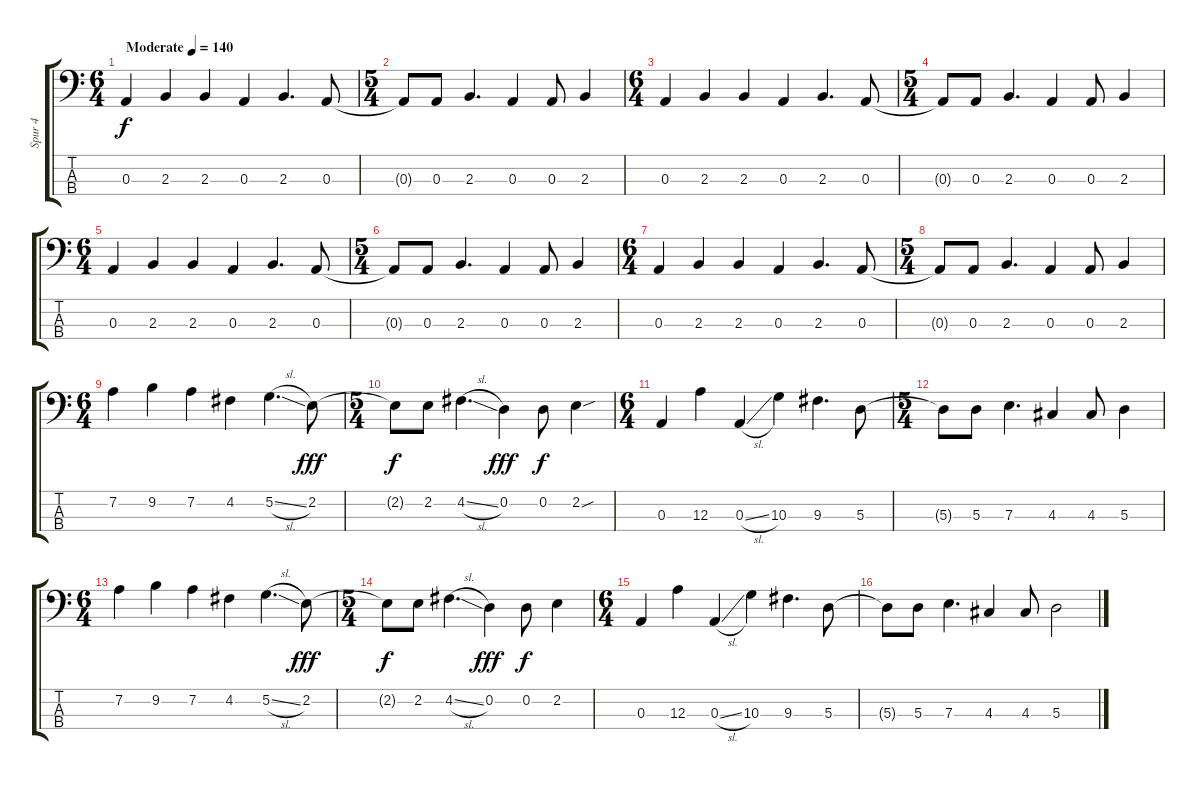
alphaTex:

\track ("Spur 4" "Spur 4") {instrument electricbassfinger}
\staff {score tabs}
\tuning (G2 D2 A1 E1) {hide}
\ts (6 4)
\tempo (140 "Moderate")
\clef f4
\ks c
0.3.4{dy f instrument electricbassfinger} 2.3.4 2.3.4 0.3.4 2.3.4{d} 0.3.8 |
\ts (5 4)
0.3{t}.8 0.3.8 2.3.4{d} 0.3.4 0.3.8 2.3.4 |
\ts (6 4)
0.3.4 2.3.4 2.3.4 0.3.4 2.3.4{d} 0.3.8 |
\ts (5 4)
0.3{t}.8 0.3.8 2.3.4{d} 0.3.4 0.3.8 2.3.4 |
\ts (6 4)
0.3.4 2.3.4 2.3.4 0.3.4 2.3.4{d} 0.3.8 |
\ts (5 4)
0.3{t}.8 0.3.8 2.3.4{d} 0.3.4 0.3.8 2.3.4 |
\ts (6 4)
0.3.4 2.3.4 2.3.4 0.3.4 2.3.4{d} 0.3.8 |
\ts (5 4)
0.3{t}.8 0.3.8 2.3.4{d} 0.3.4 0.3.8 2.3.4 |
\ts (6 4)
7.2.4{instrument distortionguitar} 9.2.4 7.2.4 4.2.4 5.2{sl}.4{d} 2.2.8{dy fff} |
\ts (5 4)
2.2{t}.8{dy f} 2.2.8 4.2{sl}.4{d} 0.2.4{dy fff} 0.2.8{dy f} 2.2{sou}.4 |
\ts (6 4)
0.3.4{instrument electricbassfinger} 12.3.4 0.3{sl}.4 10.3.4 9.3.4{d} 5.3.8 |
\ts (5 4)
5.3{t}.8 5.3.8 7.3.4{d} 4.3.4 4.3.8 5.3.4 |
\ts (6 4)
7.2.4{instrument distortionguitar} 9.2.4 7.2.4 4.2.4 5.2{sl}.4{d} 2.2.8{dy fff} |
\ts (5 4)
2.2{t}.8{dy f} 2.2.8 4.2{sl}.4{d} 0.2.4{dy fff} 0.2.8{dy f} 2.2.4 |
\ts (6 4)
0.3.4{instrument electricbassfinger} 12.3.4 0.3{sl}.4 10.3.4 9.3.4{d} 5.3.8 |
5.3{t}.8 5.3.8 7.3.4{d} 4.3.4 4.3.8 5.3.2
